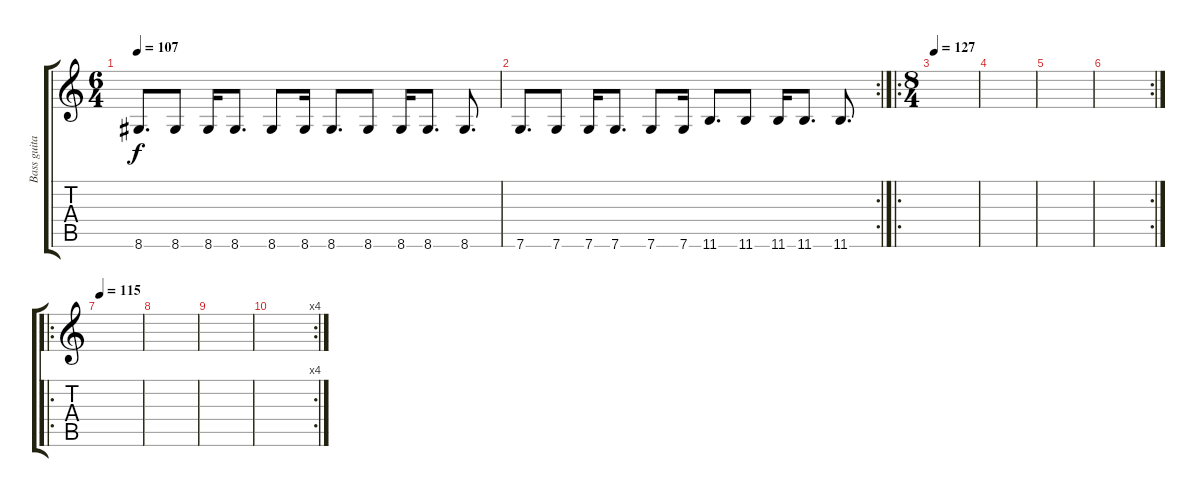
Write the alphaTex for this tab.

\track ("Bass guitar" "Bass guita") {instrument electricbassfinger}
\staff {score tabs}
\tuning (D4 A3 F3 C3 G2 C2) {hide}
\ts (6 4)
\tempo 107
\clef g2
\ks c
8.6.8{d dy f} 8.6.8 8.6.16 8.6.8{d} 8.6.8 8.6.16 8.6.8{d} 8.6.8 8.6.16 8.6.8{d} 8.6.8{d} |
\rc 2
7.6.8{d} 7.6.8 7.6.16 7.6.8{d} 7.6.8 7.6.16 11.6.8{d} 11.6.8 11.6.16 11.6.8{d} 11.6.8{d} |
\ro
\ts (8 4)
\tempo 127
|
|
|
\rc 2
|
\ro
\tempo 115
|
|
|
\rc 4
